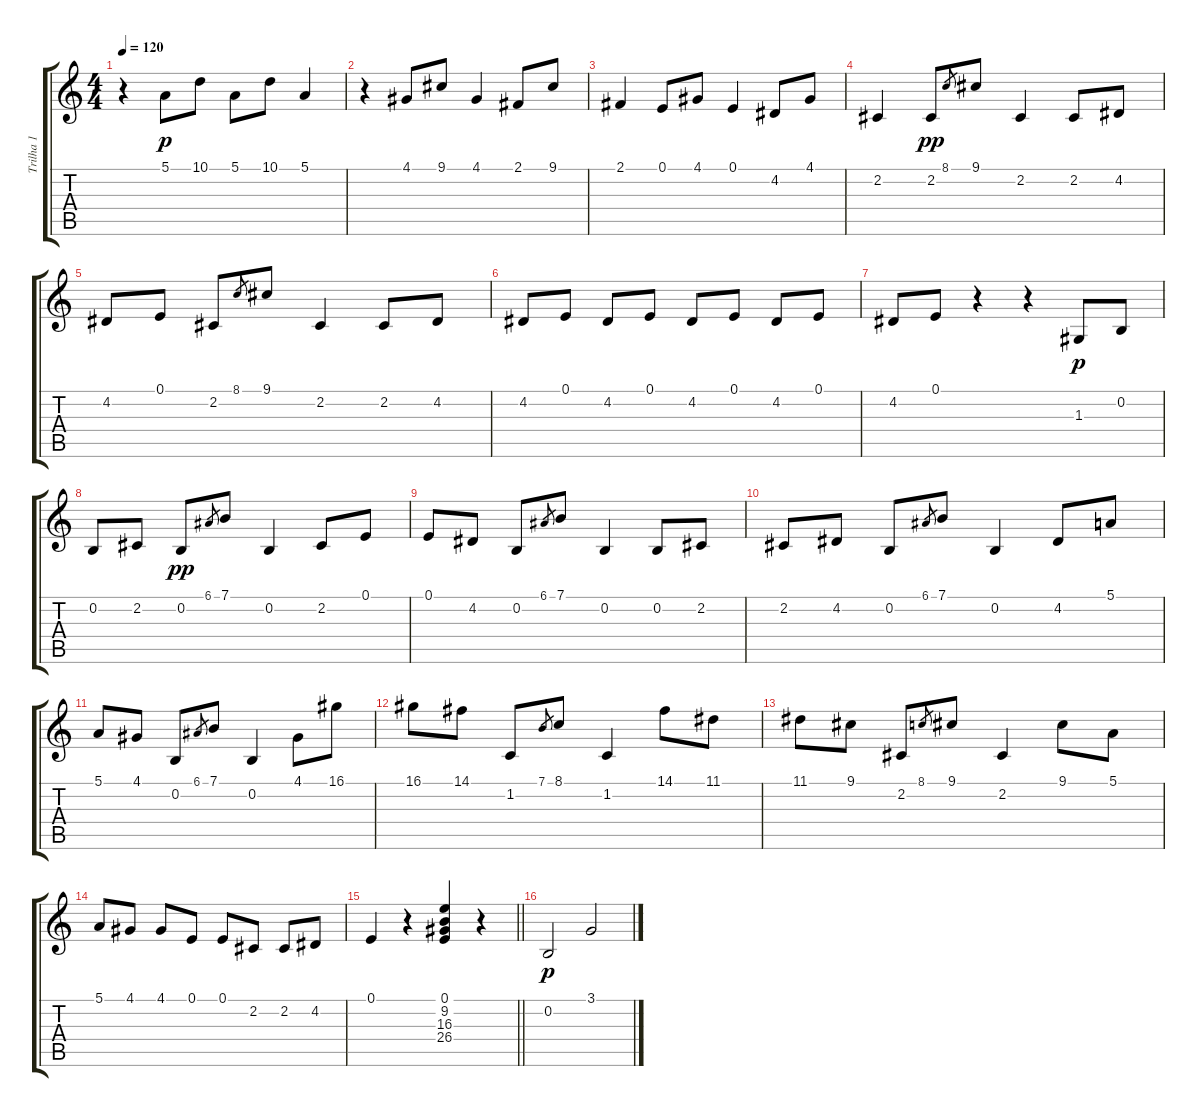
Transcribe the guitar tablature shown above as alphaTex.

\track ("Trilha 1" "Trilha 1") {instrument acousticgrandpiano}
\staff {score tabs}
\tuning (E4 B3 G3 D3 A2 E2) {hide}
\ts (4 4)
\tempo 120
\clef g2
\ks c
r.4{dy p} 5.1.8 10.1.8 5.1.8 10.1.8 5.1.4 |
r.4 4.1.8 9.1.8 4.1.4 2.1.8 9.1.8 |
2.1.4 0.1.8 4.1.8 0.1.4 4.2.8 4.1.8 |
2.2.4 2.2.8{dy pp} 8.1.8{gr} 9.1.8 2.2.4 2.2.8 4.2.8 |
4.2.8 0.1.8 2.2.8 8.1.8{gr} 9.1.8 2.2.4 2.2.8 4.2.8 |
4.2.8 0.1.8 4.2.8 0.1.8 4.2.8 0.1.8 4.2.8 0.1.8 |
4.2.8 0.1.8 r.4 r.4 1.3.8{dy p} 0.2.8 |
0.2.8 2.2.8 0.2.8{dy pp} 6.1.8{gr} 7.1.8 0.2.4 2.2.8 0.1.8 |
0.1.8 4.2.8 0.2.8 6.1.8{gr} 7.1.8 0.2.4 0.2.8 2.2.8 |
2.2.8 4.2.8 0.2.8 6.1.8{gr} 7.1.8 0.2.4 4.2.8 5.1.8 |
5.1.8 4.1.8 0.2.8 6.1.8{gr} 7.1.8 0.2.4 4.1.8 16.1.8 |
16.1.8 14.1.8 1.2.8 7.1.8{gr} 8.1.8 1.2.4 14.1.8 11.1.8 |
11.1.8 9.1.8 2.2.8 8.1.8{gr} 9.1.8 2.2.4 9.1.8 5.1.8 |
5.1.8 4.1.8 4.1.8 0.1.8 0.1.8 2.2.8 2.2.8 4.2.8 |
\barLineRight lightlight
0.1.4 r.4 (0.1 9.2 16.3 26.4).4 r.4 |
0.2.2{dy p} 3.1.2
